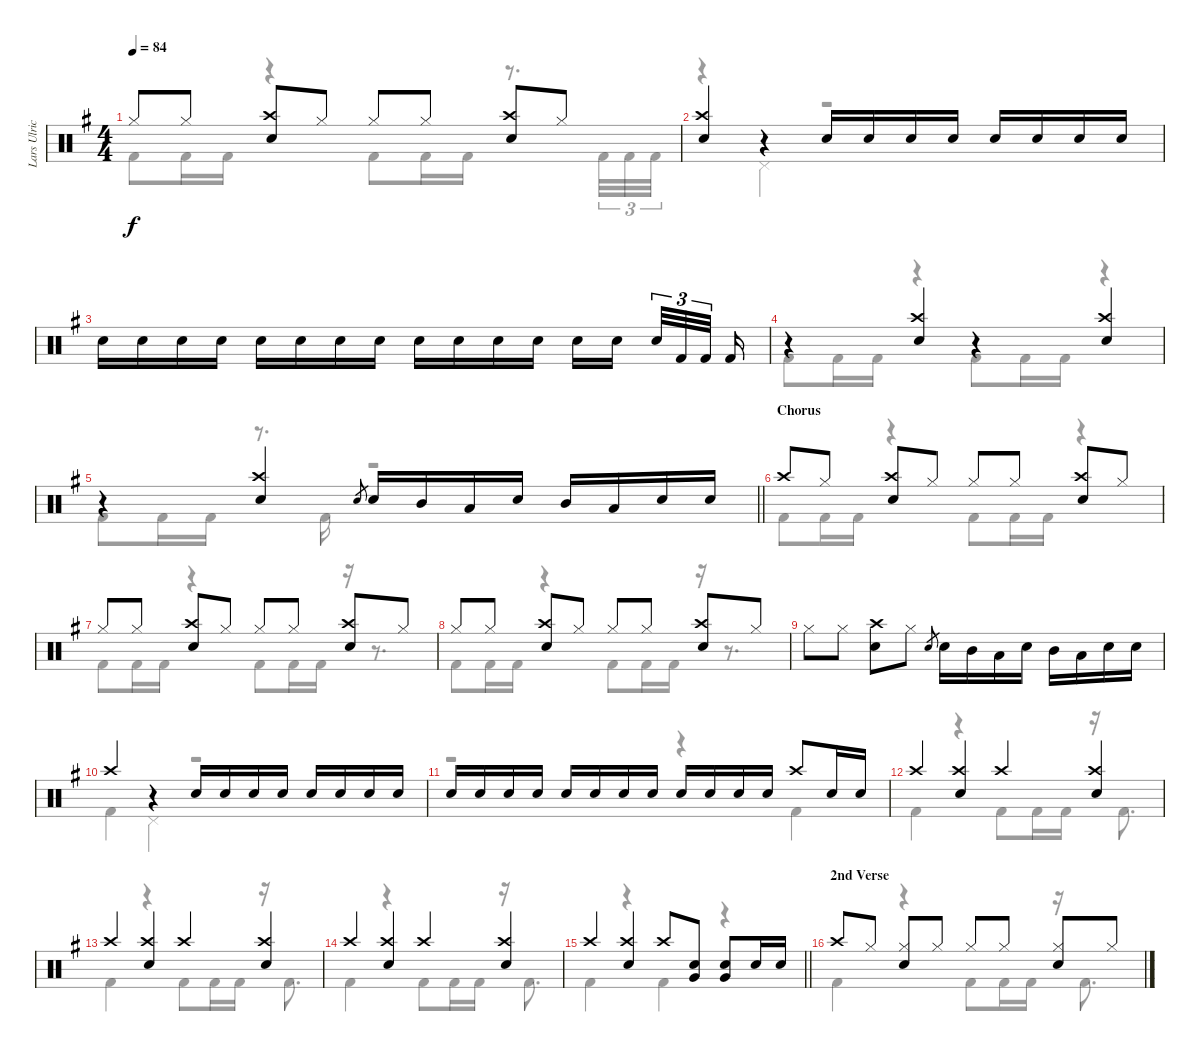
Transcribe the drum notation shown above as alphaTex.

\track ("Lars Ulrich" "Lars Ulric") {instrument percussion}
\staff {score}
\articulation defaults
\voice
\ts (4 4)
\tempo 84
\clef neutral
\ks eminor "Hi-Hat (closed)".8{dy f} "Hi-Hat (closed)".8
("Crash high (hit)" "Snare (hit) 2").8 "Hi-Hat (closed)".8 "Hi-Hat (closed)".8 "Hi-Hat (closed)".8 ("Crash high (hit)" "Snare (hit) 2").8 "Hi-Hat (closed)".8 |
("Crash high (hit)" "Snare (hit) 2").4 r.4 "Snare (hit) 2".16 "Snare (hit) 2".16 "Snare (hit) 2".16 "Snare (hit) 2".16 "Snare (hit) 2".16 "Snare (hit) 2".16 "Snare (hit) 2".16 "Snare (hit) 2".16 |
"Snare (hit) 2".16 "Snare (hit) 2".16 "Snare (hit) 2".16 "Snare (hit) 2".16 "Snare (hit) 2".16 "Snare (hit) 2".16 "Snare (hit) 2".16 "Snare (hit) 2".16 "Snare (hit) 2".16 "Snare (hit) 2".16 "Snare (hit) 2".16 "Snare (hit) 2".16 "Snare (hit) 2".16 "Snare (hit) 2".16{beam splitsecondary} "Snare (hit) 2".32{tu (3 2)} "Kick (hit) 2".32{tu (3 2)} "Kick (hit) 2".32{tu (3 2) beam splitsecondary} "Kick (hit) 2".16 |
r.4 ("Crash high (hit)" "Snare (hit) 2").4 r.4 ("Crash high (hit)" "Snare (hit) 2").4 |
\barLineRight lightlight
r.4 ("Crash high (hit)" "Snare (hit) 2").4 "Snare (hit) 2"{h}.8{gr} "Snare (hit) 2".16 "Mid Tom (hit)".16 "Low Tom (hit)".16 "Snare (hit) 2".16 "Mid Tom (hit)".16 "Low Tom (hit)".16 "Snare (hit) 2".16 "Snare (hit) 2".16 |
\section ("" "Chorus")
"Crash high (hit)".8 "Hi-Hat (closed)".8 ("Crash high (hit)" "Snare (hit) 2").8 "Hi-Hat (closed)".8 "Hi-Hat (closed)".8 "Hi-Hat (closed)".8 ("Crash high (hit)" "Snare (hit) 2").8 "Hi-Hat (closed)".8 |
"Hi-Hat (closed)".8 "Hi-Hat (closed)".8 ("Crash high (hit)" "Snare (hit) 2").8 "Hi-Hat (closed)".8 "Hi-Hat (closed)".8 "Hi-Hat (closed)".8 ("Crash high (hit)" "Snare (hit) 2").8 "Hi-Hat (closed)".8 |
"Hi-Hat (closed)".8 "Hi-Hat (closed)".8 ("Crash high (hit)" "Snare (hit) 2").8 "Hi-Hat (closed)".8 "Hi-Hat (closed)".8 "Hi-Hat (closed)".8 ("Crash high (hit)" "Snare (hit) 2").8 "Hi-Hat (closed)".8 |
"Hi-Hat (closed)".8 "Hi-Hat (closed)".8 ("Crash high (hit)" "Snare (hit) 2").8 "Hi-Hat (closed)".8 "Snare (hit) 2"{h}.8{gr} "Snare (hit) 2".16 "Mid Tom (hit)".16 "Low Tom (hit)".16 "Snare (hit) 2".16 "Mid Tom (hit)".16 "Low Tom (hit)".16 "Snare (hit) 2".16 "Snare (hit) 2".16 |
"Crash high (hit)".4 r.4 "Snare (hit) 2".16 "Snare (hit) 2".16 "Snare (hit) 2".16 "Snare (hit) 2".16 "Snare (hit) 2".16 "Snare (hit) 2".16 "Snare (hit) 2".16 "Snare (hit) 2".16 |
"Snare (hit) 2".16 "Snare (hit) 2".16 "Snare (hit) 2".16 "Snare (hit) 2".16 "Snare (hit) 2".16 "Snare (hit) 2".16 "Snare (hit) 2".16 "Snare (hit) 2".16 "Snare (hit) 2".16 "Snare (hit) 2".16 "Snare (hit) 2".16 "Snare (hit) 2".16 "Crash high (hit)".8 "Snare (hit) 2".16 "Snare (hit) 2".16 |
"Crash high (hit)".4 ("Crash high (hit)" "Snare (hit) 2").4 "Crash high (hit)".4 ("Crash high (hit)" "Snare (hit) 2").4 |
"Crash high (hit)".4 ("Crash high (hit)" "Snare (hit) 2").4 "Crash high (hit)".4 ("Crash high (hit)" "Snare (hit) 2").4 |
"Crash high (hit)".4 ("Crash high (hit)" "Snare (hit) 2").4 "Crash high (hit)".4 ("Crash high (hit)" "Snare (hit) 2").4 |
\barLineRight lightlight "Crash high (hit)".4
("Crash high (hit)" "Snare (hit) 2").4 "Crash high (hit)".8 ("Snare (hit) 2" "Very Low Tom (hit)").8 ("Snare (hit) 2" "Very Low Tom (hit)").8 "Snare (hit) 2".16 "Snare (hit) 2".16 |
\section ("" "2nd Verse")
"Crash high (hit)".8 "Hi-Hat (closed)".8 ("Hi-Hat (closed)" "Snare (hit) 2").8 "Hi-Hat (closed)".8 "Hi-Hat (closed)".8 "Hi-Hat (closed)".8 ("Hi-Hat (closed)" "Snare (hit) 2").8 "Hi-Hat (closed)".8
\voice
\clef neutral
\ottava regular
\simile none
\ks eminor "Kick (hit) 2".8{dy f} "Kick (hit) 2".16 "Kick (hit) 2".16
r.4 "Kick (hit) 2".8 "Kick (hit) 2".16 "Kick (hit) 2".16 r.8{d} "Kick (hit) 2".32{tu (3 2)} "Kick (hit) 2".32{tu (3 2)} "Kick (hit) 2".32{tu (3 2)} |
r.4 "Pedal Hi-Hat (hit)".4 r.2 |
|
"Kick (hit) 2".8 "Kick (hit) 2".16 "Kick (hit) 2".16 r.4 "Kick (hit) 2".8 "Kick (hit) 2".16 "Kick (hit) 2".16 r.4 |
\barLineRight lightlight "Kick (hit) 2".8 "Kick (hit) 2".16 "Kick (hit) 2".16
r.8{d} "Kick (hit) 2".16 r.2 |
"Kick (hit) 2".8 "Kick (hit) 2".16 "Kick (hit) 2".16 r.4 "Kick (hit) 2".8 "Kick (hit) 2".16 "Kick (hit) 2".16 r.4 |
"Kick (hit) 2".8 "Kick (hit) 2".16 "Kick (hit) 2".16 r.4 "Kick (hit) 2".8 "Kick (hit) 2".16 "Kick (hit) 2".16 r.16 r.8{d} |
"Kick (hit) 2".8 "Kick (hit) 2".16 "Kick (hit) 2".16 r.4 "Kick (hit) 2".8 "Kick (hit) 2".16 "Kick (hit) 2".16 r.16 r.8{d} |
|
"Kick (hit) 2".4 "Pedal Hi-Hat (hit)".4 r.2 |
r.2 r.4 "Kick (hit) 2".4 |
"Kick (hit) 2".4 r.4 "Kick (hit) 2".8 "Kick (hit) 2".16 "Kick (hit) 2".16 r.16 "Kick (hit) 2".8{d} |
"Kick (hit) 2".4 r.4 "Kick (hit) 2".8 "Kick (hit) 2".16 "Kick (hit) 2".16 r.16 "Kick (hit) 2".8{d} |
"Kick (hit) 2".4 r.4 "Kick (hit) 2".8 "Kick (hit) 2".16 "Kick (hit) 2".16 r.16 "Kick (hit) 2".8{d} |
\barLineRight lightlight "Kick (hit) 2".4
r.4 "Kick (hit) 2".4 r.4 |
"Kick (hit) 2".4 r.4 "Kick (hit) 2".8 "Kick (hit) 2".16 "Kick (hit) 2".16 r.16 "Kick (hit) 2".8{d}
